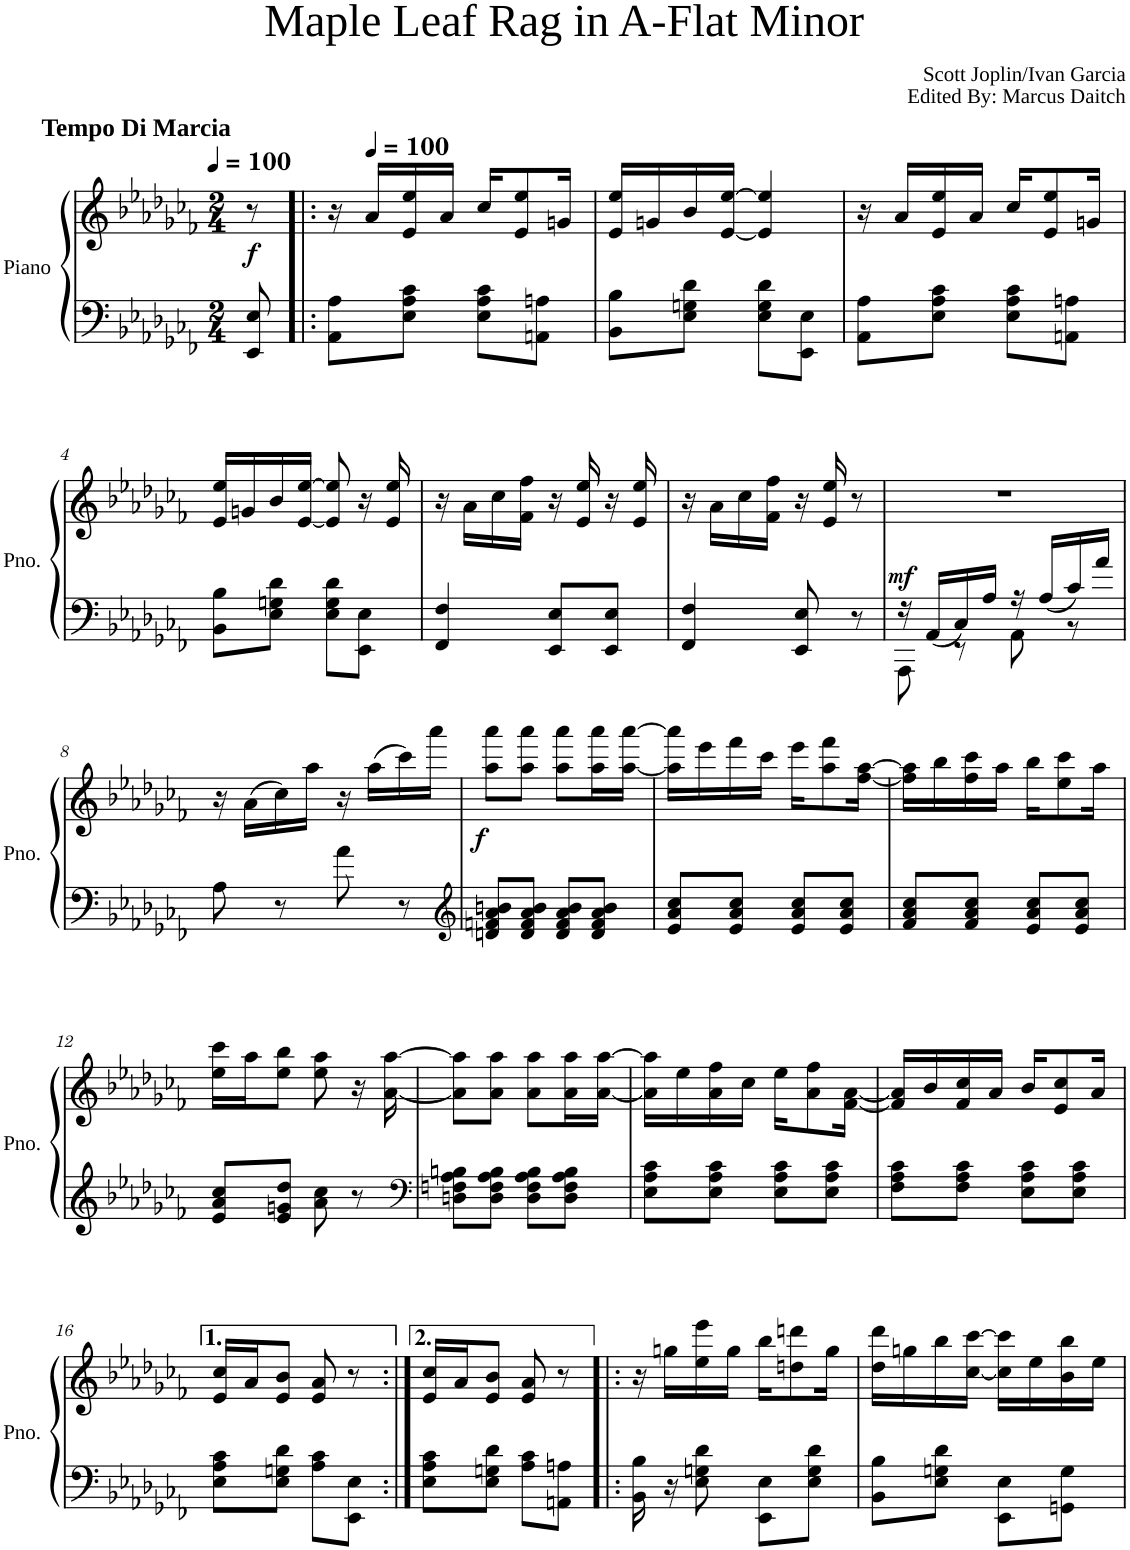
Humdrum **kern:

**kern	**kern	**dynam
*part1	*part1	*part1
*staff2	*staff1	*staff1/2
*I"Piano	*	*
*I'Pno.	*	*
*clefF4	*clefG2	*
*k[b-e-a-d-g-c-f-]	*k[b-e-a-d-g-c-f-]	*
*M2/4	*M2/4	*
*MM100	*MM100	*
=	=	=
!	!	!LO:DY:b
8EE-/ 8E-/	8r	f
=1!|:	=1!|:	=1!|:
8AA-\ 8A-\L	16r	.
*	*MM100	*
!	!LO:TX:a:B:t=Tempo Di Marcia	!
.	16a-/LL	.
8E-\ 8A-\ 8c-\J	16e-/ 16ee-/	.
.	16a-/JJ	.
8E-\ 8A-\ 8c-\L	16cc-/KL	.
.	8e-/ 8ee-/	.
8AAn\ 8An\J	.	.
.	16gn/Jk	.
=2	=2	=2
8BB-\ 8B-\L	16e-/ 16ee-/LL	.
.	16gn/	.
8E-\ 8Gn\ 8d-\J	16b-/	.
.	[16e-/ [>16ee-/JJ	.
8E-\ 8G\ 8d-\L	4e-/] 4ee-/]	.
8EE-\ 8E-\J	.	.
=3	=3	=3
8AA-\ 8A-\L	16r	.
.	16a-/LL	.
8E-\ 8A-\ 8c-\J	16e-/ 16ee-/	.
.	16a-/JJ	.
8E-\ 8A-\ 8c-\L	16cc-/KL	.
.	8e-/ 8ee-/	.
8AAn\ 8An\J	.	.
.	16gn/Jk	.
!!LO:LB:g=z
=4	=4	=4
8BB-\ 8B-\L	16e-/ 16ee-/LL	.
.	16gn/	.
8E-\ 8Gn\ 8d-\J	16b-/	.
.	[16e-/ [>16ee-/JJ	.
8E-\ 8G\ 8d-\L	8e-/] 8ee-/]	.
8EE-\ 8E-\J	16r	.
.	16e-/ 16ee-/	.
=5	=5	=5
4FF-/ 4F-/	16r	.
.	16a-\LL	.
.	16cc-\	.
.	16f-\ 16ff-\JJ	.
8EE-/ 8E-/L	16r	.
.	16e-/ 16ee-/	.
8EE-/ 8E-/J	16r	.
.	16e-/ 16ee-/	.
=6	=6	=6
4FF-/ 4F-/	16r	.
.	16a-\LL	.
.	16cc-\	.
.	16f-\ 16ff-\JJ	.
8EE-/ 8E-/	16r	.
.	16e-/ 16ee-/	.
8r	8r	.
=7	=7	=7
*^	*	*
!	!	!	!LO:DY:a=2
16r	8AAA-\	2r	mf
16AA-/LL	.	.	.
16C-/	8r	.	.
16A-/JJ	.	.	.
16r	8AA-\	.	.
16A-/LL	.	.	.
16c-/	8r	.	.
16a-/JJ	.	.	.
*v	*v	*	*
!!LO:LB:g=z
=8	=8	=8
8A-\	16r	.
.	(16a-\LL	.
8r	16cc-\)	.
.	16aa-\JJ	.
8a-\	16r	.
.	(16aa-\LL	.
8r	16ccc-\)	.
.	16aaa-\JJ	.
=9	=9	=9
*clefG2	*	*
!	!	!LO:DY:b
8dn/ 8fn/ 8a-/ 8bn/L	8aa-\ 8aaa-\L	f
8d/ 8f/ 8a-/ 8b/J	8aa-\ 8aaa-\J	.
8d/ 8f/ 8a-/ 8b/L	8aa-\ 8aaa-\L	.
8d/ 8f/ 8a-/ 8b/J	16aa-\ 16aaa-\L	.
.	[<16aa-\ [>16aaa-\JJ	.
=10	=10	=10
8e-/ 8a-/ 8cc-/L	16aa-\] 16aaa-\]LL	.
.	16eee-\	.
8e-/ 8a-/ 8cc-/J	16fff-\	.
.	16ccc-\JJ	.
8e-/ 8a-/ 8cc-/L	16eee-\KL	.
.	8aa-\ 8fff-\	.
8e-/ 8a-/ 8cc-/J	.	.
.	[<16ff-\ [16aa-\Jk	.
=11	=11	=11
8f-/ 8a-/ 8cc-/L	16ff-\] 16aa-\]LL	.
.	16bb-\	.
8f-/ 8a-/ 8cc-/J	16ff-\ 16ccc-\	.
.	16aa-\JJ	.
8e-/ 8a-/ 8cc-/L	16bb-\KL	.
.	8ee-\ 8ccc-\	.
8e-/ 8a-/ 8cc-/J	.	.
.	16aa-\Jk	.
!!LO:LB:g=z
=12	=12	=12
8e-/ 8a-/ 8cc-/L	16ee-\ 16ccc-\LL	.
.	16aa-\J	.
8e-/ 8gn/ 8dd-/J	8ee-\ 8bb-\J	.
8a-\ 8cc-\	8ee-\ 8aa-\	.
8r	16r	.
.	[<16a-\ [16aa-\	.
=13	=13	=13
*clefF4	*	*
8Dn\ 8Fn\ 8A-\ 8Bn\L	8a-\] 8aa-\]L	.
8D\ 8F\ 8A-\ 8B\J	8a-\ 8aa-\J	.
8D\ 8F\ 8A-\ 8B\L	8a-\ 8aa-\L	.
8D\ 8F\ 8A-\ 8B\J	16a-\ 16aa-\L	.
.	[<16a-\ [16aa-\JJ	.
=14	=14	=14
8E-\ 8A-\ 8c-\L	16a-\] 16aa-\]LL	.
.	16ee-\	.
8E-\ 8A-\ 8c-\J	16a-\ 16ff-\	.
.	16cc-\JJ	.
8E-\ 8A-\ 8c-\L	16ee-\KL	.
.	8a-\ 8ff-\	.
8E-\ 8A-\ 8c-\J	.	.
.	[16f-\ [<16a-\Jk	.
=15	=15	=15
8F-\ 8A-\ 8c-\L	16f-/] 16a-/]LL	.
.	16b-/	.
8F-\ 8A-\ 8c-\J	16f-/ 16cc-/	.
.	16a-/JJ	.
8E-\ 8A-\ 8c-\L	16b-/KL	.
.	8e-/ 8cc-/	.
8E-\ 8A-\ 8c-\J	.	.
.	16a-/Jk	.
!!LO:LB:g=z
=16	=16	=16
8E-\ 8A-\ 8c-\L	16e-/ 16cc-/LL	.
.	16a-/J	.
8E-\ 8Gn\ 8d-\J	8e-/ 8b-/J	.
8A-\ 8c-\L	8e-/ 8a-/	.
8EE-\ 8E-\J	8r	.
=17:|!	=17:|!	=17:|!
8E-\ 8A-\ 8c-\L	16e-/ 16cc-/LL	.
.	16a-/J	.
8E-\ 8Gn\ 8d-\J	8e-/ 8b-/J	.
8A-\ 8c-\L	8e-/ 8a-/	.
8AAn\ 8An\J	8r	.
=18!|:	=18!|:	=18!|:
16BB-\ 16B-\	16r	.
16r	16ggn\LL	.
8E-\ 8Gn\ 8d-\	16ee-\ 16eee-\	.
.	16gg\JJ	.
8EE-\ 8E-\L	16bb-\KL	.
.	8ddn\ 8dddn\	.
8E-\ 8G\ 8d-\J	.	.
.	16gg\Jk	.
=19	=19	=19
8BB-\ 8B-\L	16dd-\ 16ddd-\LL	.
.	16ggn\	.
8E-\ 8Gn\ 8d-\J	16bb-\	.
.	[<16cc-\ [16ccc-\JJ	.
8EE-\ 8E-\L	16cc-\] 16ccc-\]LL	.
.	16ee-\	.
8GGn\ 8G\J	16b-\ 16bb-\	.
.	16ee-\JJ	.
=	=	=
*-	*-	*-
